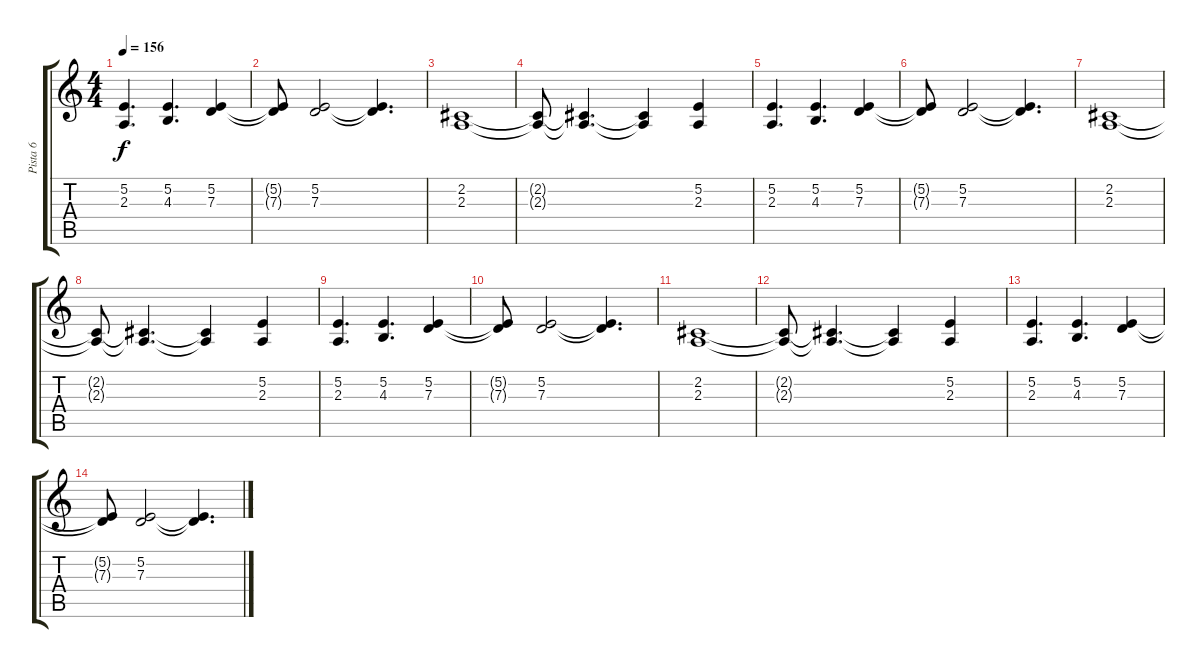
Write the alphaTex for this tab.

\track ("Pista 6" "Pista 6") {instrument electricgrandpiano}
\staff {score tabs}
\tuning (E4 B3 G3 D3 A2 E2) {hide}
\ts (4 4)
\tempo 156
\clef g2
\ks c
(5.2 2.3).4{d dy f} (5.2 4.3).4{d} (5.2 7.3).4 |
(5.2{t} 7.3{t}).8 (5.2 7.3).2 (5.2{t} 7.3{t}).4{d} |
(2.2 2.3).1 |
(2.2{t} 2.3{t}).8 (2.2{t} 2.3{t}).4{d} (2.2{t} 2.3{t}).4 (5.2 2.3).4 |
(5.2 2.3).4{d} (5.2 4.3).4{d} (5.2 7.3).4 |
(5.2{t} 7.3{t}).8 (5.2 7.3).2 (5.2{t} 7.3{t}).4{d} |
(2.2 2.3).1 |
(2.2{t} 2.3{t}).8 (2.2{t} 2.3{t}).4{d} (2.2{t} 2.3{t}).4 (5.2 2.3).4 |
(5.2 2.3).4{d} (5.2 4.3).4{d} (5.2 7.3).4 |
(5.2{t} 7.3{t}).8 (5.2 7.3).2 (5.2{t} 7.3{t}).4{d} |
(2.2 2.3).1 |
(2.2{t} 2.3{t}).8 (2.2{t} 2.3{t}).4{d} (2.2{t} 2.3{t}).4 (5.2 2.3).4 |
(5.2 2.3).4{d} (5.2 4.3).4{d} (5.2 7.3).4 |
(5.2{t} 7.3{t}).8 (5.2 7.3).2 (5.2{t} 7.3{t}).4{d}
